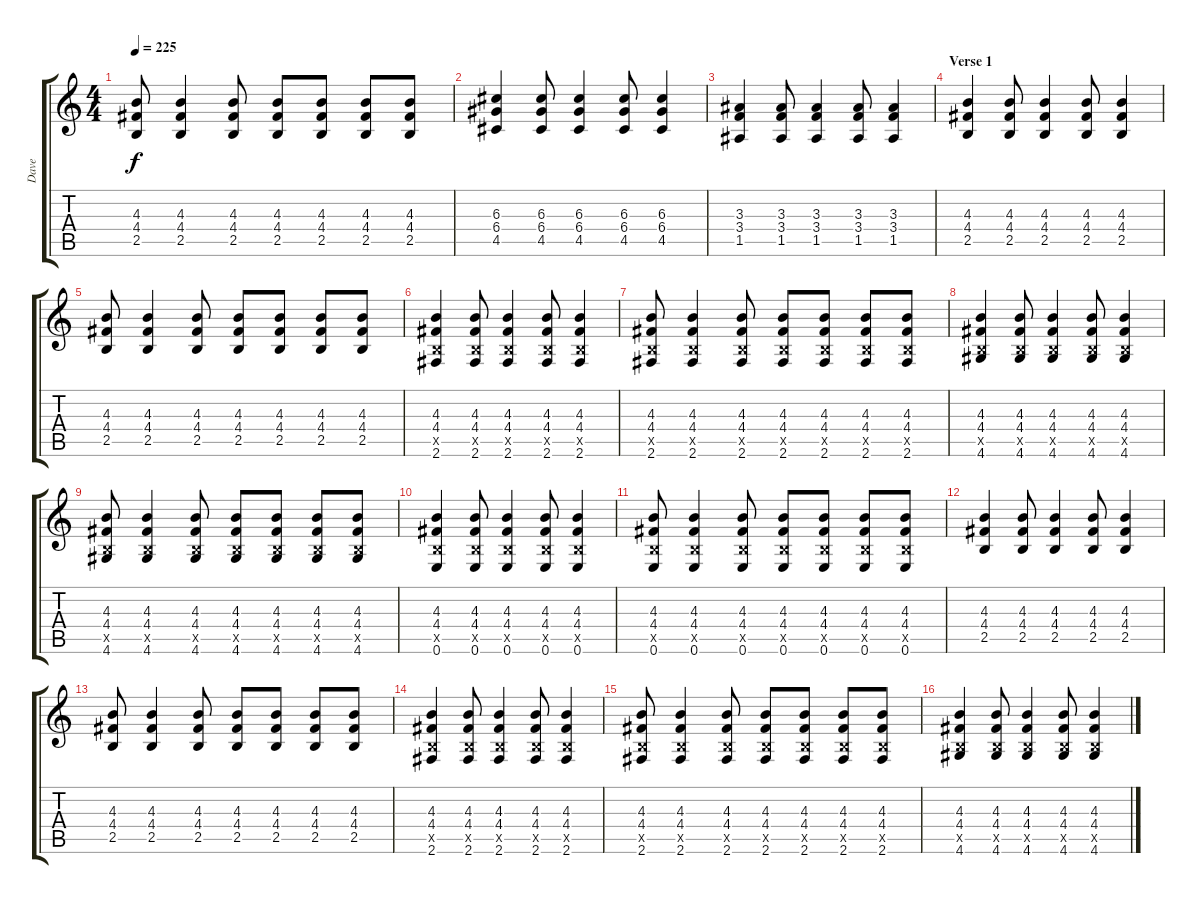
\track ("Dave" "Dave") {instrument acousticguitarsteel}
\staff {score tabs}
\tuning (E4 B3 G3 D3 A2 E2) {hide}
\ts (4 4)
\tempo 225
\clef g2
\ks c
(4.3 4.4 2.5).8{dy f} (4.3 4.4 2.5).4 (4.3 4.4 2.5).8 (4.3 4.4 2.5).8 (4.3 4.4 2.5).8 (4.3 4.4 2.5).8 (4.3 4.4 2.5).8 |
(6.3 6.4 4.5).4 (6.3 6.4 4.5).8 (6.3 6.4 4.5).4 (6.3 6.4 4.5).8 (6.3 6.4 4.5).4 |
(3.3 3.4 1.5).4 (3.3 3.4 1.5).8 (3.3 3.4 1.5).4 (3.3 3.4 1.5).8 (3.3 3.4 1.5).4 |
\section ("" "Verse 1")
(4.3 4.4 2.5).4 (4.3 4.4 2.5).8 (4.3 4.4 2.5).4 (4.3 4.4 2.5).8 (4.3 4.4 2.5).4 |
(4.3 4.4 2.5).8 (4.3 4.4 2.5).4 (4.3 4.4 2.5).8 (4.3 4.4 2.5).8 (4.3 4.4 2.5).8 (4.3 4.4 2.5).8 (4.3 4.4 2.5).8 |
(4.3 4.4 2.5{x} 2.6).4 (4.3 4.4 2.5{x} 2.6).8 (4.3 4.4 2.5{x} 2.6).4 (4.3 4.4 2.5{x} 2.6).8 (4.3 4.4 2.5{x} 2.6).4 |
(4.3 4.4 2.5{x} 2.6).8 (4.3 4.4 2.5{x} 2.6).4 (4.3 4.4 2.5{x} 2.6).8 (4.3 4.4 2.5{x} 2.6).8 (4.3 4.4 2.5{x} 2.6).8 (4.3 4.4 2.5{x} 2.6).8 (4.3 4.4 2.5{x} 2.6).8 |
(4.3 4.4 2.5{x} 4.6).4 (4.3 4.4 2.5{x} 4.6).8 (4.3 4.4 2.5{x} 4.6).4 (4.3 4.4 2.5{x} 4.6).8 (4.3 4.4 2.5{x} 4.6).4 |
(4.3 4.4 2.5{x} 4.6).8 (4.3 4.4 2.5{x} 4.6).4 (4.3 4.4 2.5{x} 4.6).8 (4.3 4.4 2.5{x} 4.6).8 (4.3 4.4 2.5{x} 4.6).8 (4.3 4.4 2.5{x} 4.6).8 (4.3 4.4 2.5{x} 4.6).8 |
(4.3 4.4 2.5{x} 0.6).4 (4.3 4.4 2.5{x} 0.6).8 (4.3 4.4 2.5{x} 0.6).4 (4.3 4.4 2.5{x} 0.6).8 (4.3 4.4 2.5{x} 0.6).4 |
(4.3 4.4 2.5{x} 0.6).8 (4.3 4.4 2.5{x} 0.6).4 (4.3 4.4 2.5{x} 0.6).8 (4.3 4.4 2.5{x} 0.6).8 (4.3 4.4 2.5{x} 0.6).8 (4.3 4.4 2.5{x} 0.6).8 (4.3 4.4 2.5{x} 0.6).8 |
(4.3 4.4 2.5).4 (4.3 4.4 2.5).8 (4.3 4.4 2.5).4 (4.3 4.4 2.5).8 (4.3 4.4 2.5).4 |
(4.3 4.4 2.5).8 (4.3 4.4 2.5).4 (4.3 4.4 2.5).8 (4.3 4.4 2.5).8 (4.3 4.4 2.5).8 (4.3 4.4 2.5).8 (4.3 4.4 2.5).8 |
(4.3 4.4 2.5{x} 2.6).4 (4.3 4.4 2.5{x} 2.6).8 (4.3 4.4 2.5{x} 2.6).4 (4.3 4.4 2.5{x} 2.6).8 (4.3 4.4 2.5{x} 2.6).4 |
(4.3 4.4 2.5{x} 2.6).8 (4.3 4.4 2.5{x} 2.6).4 (4.3 4.4 2.5{x} 2.6).8 (4.3 4.4 2.5{x} 2.6).8 (4.3 4.4 2.5{x} 2.6).8 (4.3 4.4 2.5{x} 2.6).8 (4.3 4.4 2.5{x} 2.6).8 |
(4.3 4.4 2.5{x} 4.6).4 (4.3 4.4 2.5{x} 4.6).8 (4.3 4.4 2.5{x} 4.6).4 (4.3 4.4 2.5{x} 4.6).8 (4.3 4.4 2.5{x} 4.6).4
